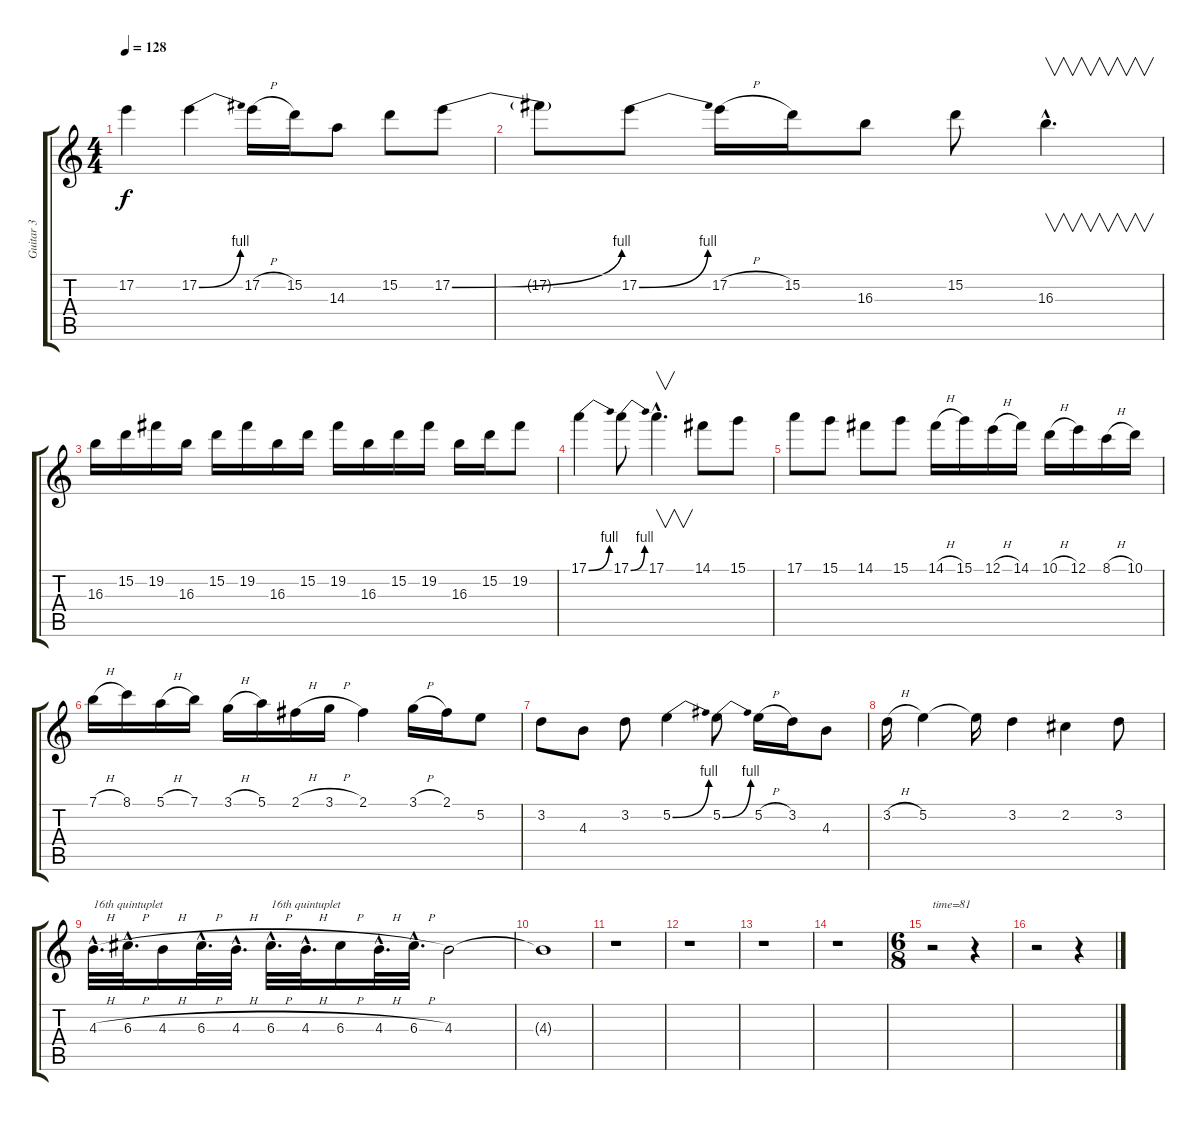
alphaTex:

\track ("Guitar 3" "Guitar 3") {instrument distortionguitar}
\staff {score tabs}
\tuning (E4 B3 G3 D3 A2 E2) {hide}
\ts (4 4)
\tempo 128
\clef g2
\ks c
17.2{t}.4{dy f} 17.2{be (bend 0 0 60 4)}.4 17.2{h}.16 15.2.16 14.3.8 15.2.8 17.2{be (bend 0 0 60 4)}.8 |
17.2{t}.8 17.2{be (bend 0 0 60 4)}.8 17.2{h}.16 15.2.16 16.3.8 15.2.8 16.3{hac}.4{v d} |
16.3.16 15.2.16 19.2.16 16.3.16 15.2.16 19.2.16 16.3.16 15.2.16 19.2.16 16.3.16 15.2.16 19.2.16 16.3.16 15.2.16 19.2.8 |
17.1{be (bend 0 0 60 4)}.4 17.1{be (bend 0 0 60 4)}.8 17.1{hac}.4{v d} 14.1.8 15.1.8 |
17.1.8 15.1.8 14.1.8 15.1.8 14.1{h}.16 15.1.16 12.1{h}.16 14.1.16 10.1{h}.16 12.1.16 8.1{h}.16 10.1.16 |
7.1{h}.16 8.1.16 5.1{h}.16 7.1.16 3.1{h}.16 5.1.16 2.1{h}.16 3.1{h}.16 2.1.4 3.1{h}.16 2.1.16 5.2.8 |
3.2.8 4.3.8 3.2.8 5.2{be (bend 0 0 60 4)}.4 5.2{be (bend 0 0 60 4)}.8 5.2{h}.16 3.2.16 4.3.8 |
3.2{h}.16 5.2.4 5.2{t}.16 3.2.4 2.2.4 3.2.8 |
4.3{h hac}.32{d txt "16th quintuplet"} 6.3{h hac}.32{d} 4.3{h}.16 6.3{h hac}.32{d} 4.3{h hac}.32{d} 6.3{h hac}.32{d txt "16th quintuplet"} 4.3{h hac}.32{d} 6.3{h}.16 4.3{h hac}.32{d} 6.3{h hac}.32{d} 4.3.2 |
4.3{t}.1 |
r.1 |
r.1 |
r.1 |
r.1 |
\ts (6 8)
r.2{txt "time=81"} r.4 |
r.2 r.4
